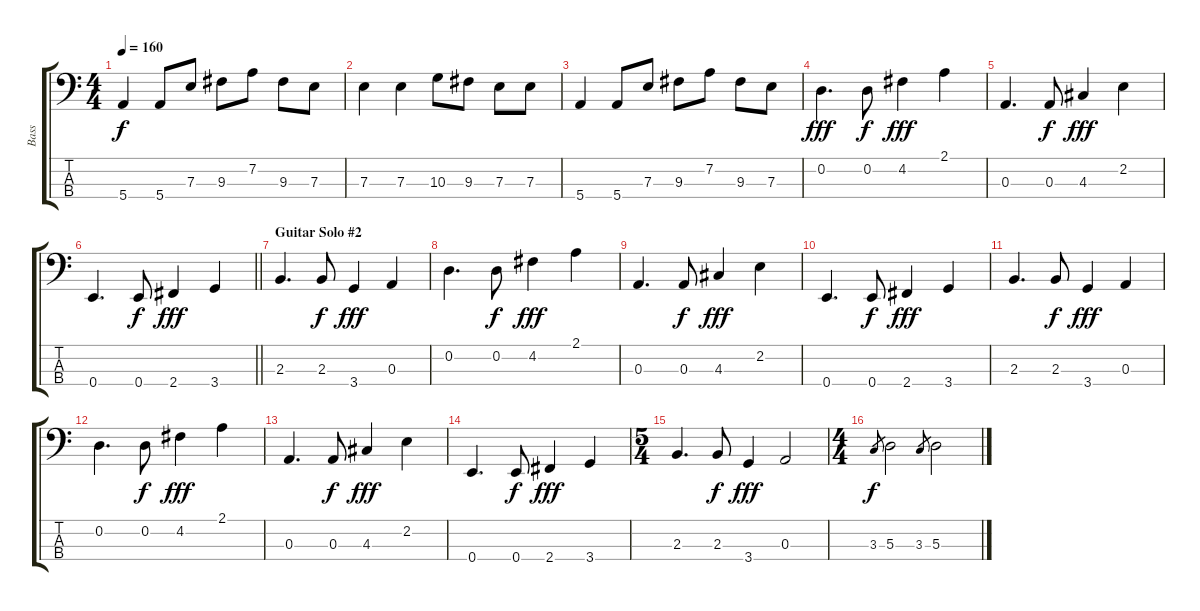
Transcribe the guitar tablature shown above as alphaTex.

\track ("Bass" "Bass") {instrument electricbasspick}
\staff {score tabs}
\tuning (G2 D2 A1 E1) {hide}
\ts (4 4)
\tempo 160
\clef f4
\ks c
5.4.4{dy f} 5.4.8 7.3.8 9.3.8 7.2.8 9.3.8 7.3.8 |
7.3.4 7.3.4 10.3.8 9.3.8 7.3.8 7.3.8 |
5.4.4 5.4.8 7.3.8 9.3.8 7.2.8 9.3.8 7.3.8 |
0.2.4{d dy fff} 0.2.8{dy f} 4.2.4{dy fff} 2.1.4 |
0.3.4{d} 0.3.8{dy f} 4.3.4{dy fff} 2.2.4 |
\barLineRight lightlight
0.4.4{d} 0.4.8{dy f} 2.4.4{dy fff} 3.4.4 |
\section ("" "Guitar Solo #2")
2.3.4{d} 2.3.8{dy f} 3.4.4{dy fff} 0.3.4 |
0.2.4{d} 0.2.8{dy f} 4.2.4{dy fff} 2.1.4 |
0.3.4{d} 0.3.8{dy f} 4.3.4{dy fff} 2.2.4 |
0.4.4{d} 0.4.8{dy f} 2.4.4{dy fff} 3.4.4 |
2.3.4{d} 2.3.8{dy f} 3.4.4{dy fff} 0.3.4 |
0.2.4{d} 0.2.8{dy f} 4.2.4{dy fff} 2.1.4 |
0.3.4{d} 0.3.8{dy f} 4.3.4{dy fff} 2.2.4 |
0.4.4{d} 0.4.8{dy f} 2.4.4{dy fff} 3.4.4 |
\ts (5 4)
2.3.4{d} 2.3.8{dy f} 3.4.4{dy fff} 0.3.2 |
\ts (4 4)
3.3.8{gr dy f} 5.3.2 3.3.8{gr} 5.3.2
